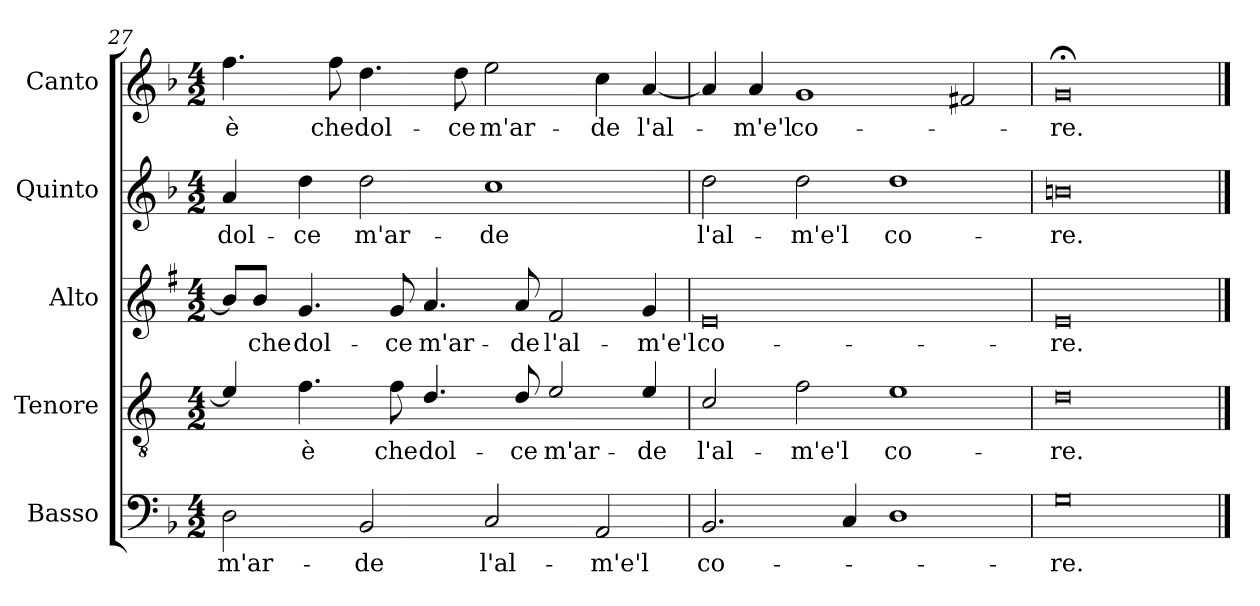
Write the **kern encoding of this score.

**kern	**text	**kern	**text	**kern	**text	**kern	**text	**kern	**text
*part5	*part5	*part4	*part4	*part3	*part3	*part2	*part2	*part1	*part1
*staff5	*staff5	*staff4	*staff4	*staff3	*staff3	*staff2	*staff2	*staff1	*staff1
*I"Basso	*	*I"Tenore	*	*I"Alto	*	*I"Quinto	*	*I"Canto	*
*I'B	*	*I'T	*	*I'A	*	*	*	*I'C	*
*clefF4	*	*clefGv2	*	*clefG2	*	*clefG2	*	*clefG2	*
*	*	*ITrd4c7	*	*ITrd1c2	*	*	*	*	*
*k[b-]	*	*k[b-]	*	*k[b-]	*	*k[b-]	*	*k[b-]	*
*F:	*	*F:	*	*F:	*	*F:	*	*F:	*
*M4/2	*	*M4/2	*	*M4/2	*	*M4/2	*	*M4/2	*
=27	=27	=27	=27	=27	=27	=27	=27	=27	=27
!	!LO:LY:b	!	!	!	!	!	!LO:LY:b	!	!LO:LY:b
2D\	m'ar-	4A/]	.	8a/L]	.	4a/	dol-	4.ff\	è
!	!	!	!	!	!LO:LY:b	!	!	!	!
.	.	.	.	8a/J	che	.	.	.	.
!	!	!	!LO:LY:b	!	!LO:LY:b	!	!LO:LY:b	!	!
.	.	4.B-\	è	4.f/	dol-	4dd\	-ce	.	.
!	!	!	!	!	!	!	!	!	!LO:LY:b
.	.	.	.	.	.	.	.	8ff\	che
!	!LO:LY:b	!	!	!	!	!	!LO:LY:b	!	!LO:LY:b
2BB-/	-de	.	.	.	.	2dd\	m'ar-	4.dd\	dol-
!	!	!	!LO:LY:b	!	!LO:LY:b	!	!	!	!
.	.	8B-\	che	8f/	-ce	.	.	.	.
!	!	!	!LO:LY:b	!	!LO:LY:b	!	!	!	!
.	.	4.G/	dol-	4.g/	m'ar-	.	.	.	.
!	!	!	!	!	!	!	!	!	!LO:LY:b
.	.	.	.	.	.	.	.	8dd\	-ce
!	!LO:LY:b	!	!	!	!	!	!LO:LY:b	!	!LO:LY:b
2C/	l'al-	.	.	.	.	1cc	-de	2ee\	m'ar-
!	!	!	!LO:LY:b	!	!LO:LY:b	!	!	!	!
.	.	8G/	-ce	8g/	-de	.	.	.	.
!	!	!	!LO:LY:b	!	!LO:LY:b	!	!	!	!
.	.	2A/	m'ar-	2e/	l'al-	.	.	.	.
!	!LO:LY:b	!	!	!	!	!	!	!	!LO:LY:b
2AA/	-m'e'l	.	.	.	.	.	.	4cc\	-de
!	!	!	!LO:LY:b	!	!LO:LY:b	!	!	!	!LO:LY:b
.	.	4A/	-de	4f/	-m'e'l	.	.	[4a/	l'al-
=28	=28	=28	=28	=28	=28	=28	=28	=28	=28
!	!LO:LY:b	!	!LO:LY:b	!	!LO:LY:b	!	!LO:LY:b	!	!
2.BB-/	co-	2F/	l'al-	0d	co-	2dd\	l'al-	4a/]	.
!	!	!	!	!	!	!	!	!	!LO:LY:b
.	.	.	.	.	.	.	.	4a/	-m'e'l
!	!	!	!LO:LY:b	!	!	!	!LO:LY:b	!	!LO:LY:b
.	.	2B-\	-m'e'l	.	.	2dd\	-m'e'l	1g	co-
4C/	.	.	.	.	.	.	.	.	.
!	!	!	!LO:LY:b	!	!	!	!LO:LY:b	!	!
1D	.	1A	co-	.	.	1dd	co-	.	.
.	.	.	.	.	.	.	.	2f#X/	.
=29	=29	=29	=29	=29	=29	=29	=29	=29	=29
!	!LO:LY:b	!	!LO:LY:b	!	!LO:LY:b	!	!LO:LY:b	!	!LO:LY:b
0G	-re.	0G	-re.	0d	-re.	0bn	-re.	0g;<	-re.
==	==	==	==	==	==	==	==	==	==
*-	*-	*-	*-	*-	*-	*-	*-	*-	*-
